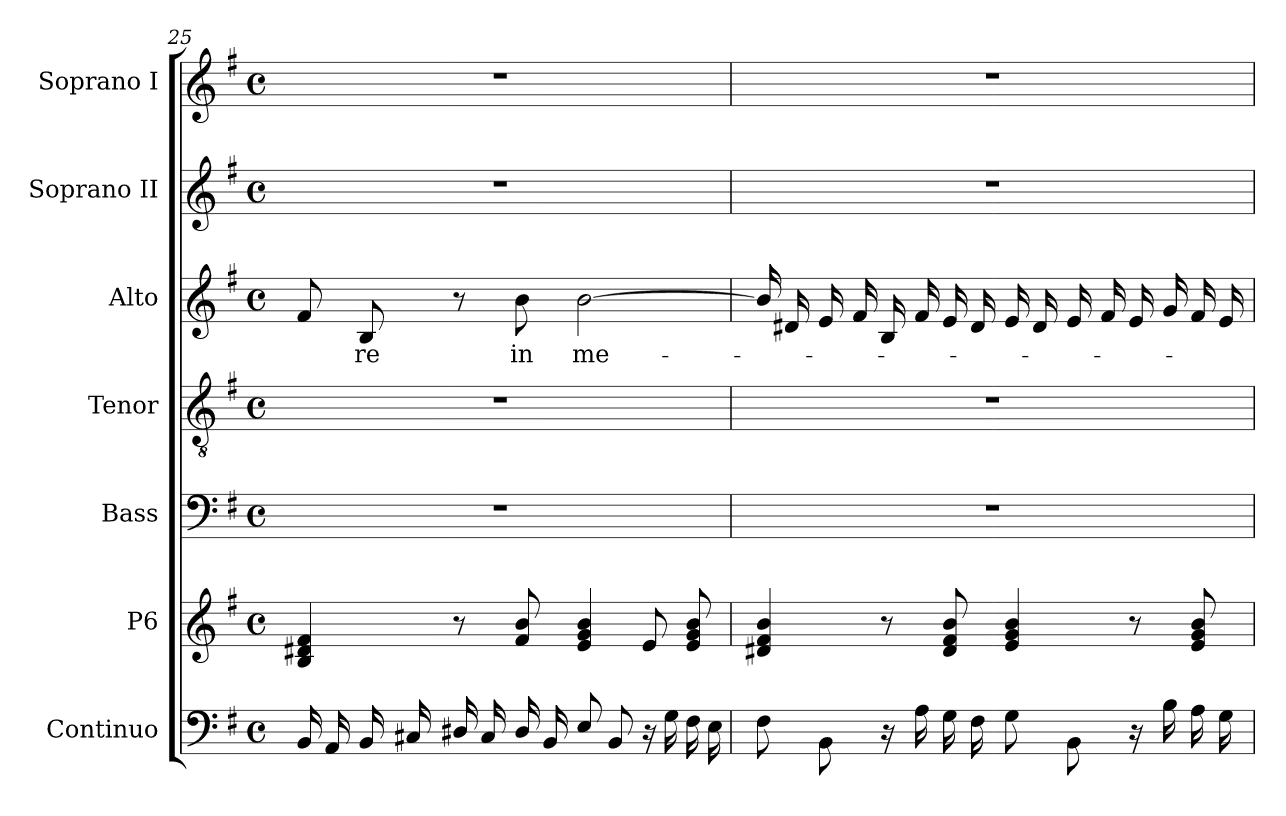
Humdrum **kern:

**kern	**kern	**kern	**kern	**kern	**text	**kern	**kern
*part7	*part6	*part5	*part4	*part3	*part3	*part2	*part1
*staff7	*staff6	*staff5	*staff4	*staff3	*staff3	*staff2	*staff1
*I"Continuo	*I"P6	*I"Bass	*I"Tenor	*I"Alto	*	*I"Soprano II	*I"Soprano I
*	*	*I'B.	*I'T.	*I'A.	*	*I'S.	*I'S.
!!LO:LB:g=z
*clefF4	*clefG2	*clefF4	*clefGv2	*clefG2	*	*clefG2	*clefG2
*	*	*	*ITrd7c12	*	*	*	*
*k[f#]	*k[f#]	*k[f#]	*k[f#]	*k[f#]	*	*k[f#]	*k[f#]
*G:	*G:	*G:	*G:	*G:	*	*G:	*G:
*M4/4	*M4/4	*M4/4	*M4/4	*M4/4	*	*M4/4	*M4/4
*met(c)	*met(c)	*met(c)	*met(c)	*met(c)	*	*met(c)	*met(c)
=25	=25	=25	=25	=25	=25	=25	=25
16BBi/	4Bi/ 4d#Xi 4f#i	1r	1r	8f#i/	.	1r	1r
16AAi/	.	.	.	.	.	.	.
!	!	!	!	!	!LO:LY:b:color=#000000	!	!
16BBi/	.	.	.	8Bi/	-re	.	.
16C#Xi/	.	.	.	.	.	.	.
16D#Xi/	8r	.	.	8r	.	.	.
16C#i/	.	.	.	.	.	.	.
!	!	!	!	!	!LO:LY:b:color=#000000	!	!
16D#i/	8f#i/ 8bi	.	.	8bi\	in	.	.
16BBi/	.	.	.	.	.	.	.
!	!	!	!	!	!LO:LY:b:color=#000000	!	!
8Ei/	4ei/ 4gi 4bi	.	.	[>2bi\	me-	.	.
8BBi/	.	.	.	.	.	.	.
16r	8ei/	.	.	.	.	.	.
16Gi\	.	.	.	.	.	.	.
16F#i\	8ei/ 8gi 8bi	.	.	.	.	.	.
16Ei\	.	.	.	.	.	.	.
=26	=26	=26	=26	=26	=26	=26	=26
8F#i\	4d#Xi/ 4f#i 4bi	1r	1r	16bi/]	.	1r	1r
.	.	.	.	16d#Xi/	.	.	.
8BBi\	.	.	.	16ei/	.	.	.
.	.	.	.	16f#i/	.	.	.
16r	8r	.	.	16Bi/	.	.	.
16Ai\	.	.	.	16f#i/	.	.	.
16Gi\	8d#i/ 8f#i 8bi	.	.	16ei/	.	.	.
16F#i\	.	.	.	16d#i/	.	.	.
8Gi\	4ei/ 4gi 4bi	.	.	16ei/	.	.	.
.	.	.	.	16d#i/	.	.	.
8BBi\	.	.	.	16ei/	.	.	.
.	.	.	.	16f#i/	.	.	.
16r	8r	.	.	16ei/	.	.	.
16Bi\	.	.	.	16gi/	.	.	.
16Ai\	8ei/ 8gi 8bi	.	.	16f#i/	.	.	.
16Gi\	.	.	.	16ei/	.	.	.
=	=	=	=	=	=	=	=
*-	*-	*-	*-	*-	*-	*-	*-
